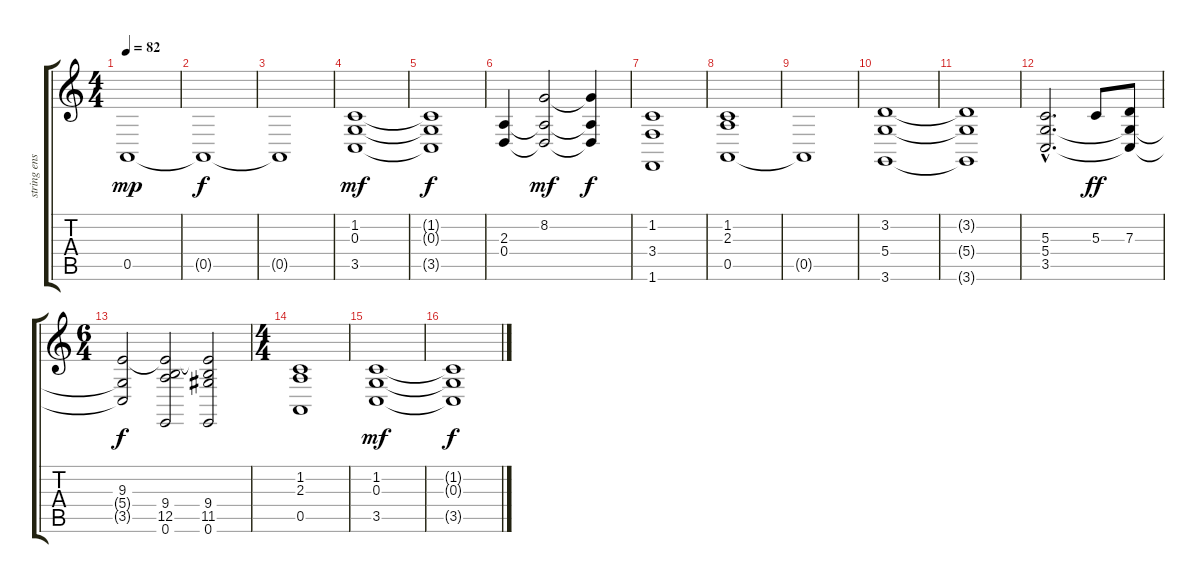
\track ("string ensemble I" "string ens") {instrument stringensemble1}
\staff {score tabs}
\tuning (E4 B3 G3 D3 A2 E2) {hide}
\ts (4 4)
\tempo 82
\clef g2
\ks c
0.5.1{dy mp instrument stringensemble1} |
0.5{t}.1{dy f} |
0.5{t}.1 |
(1.2 0.3 3.5).1{dy mf} |
(1.2{t} 0.3{t} 3.5{t}).1{dy f} |
(2.3 0.4).4 (8.2 2.3{t} 0.4{t}).2{dy mf} (8.2{t} 2.3{t} 0.4{t}).4{dy f} |
(1.2 3.4 1.6).1 |
(1.2 2.3 0.5).1 |
0.5{t}.1 |
(3.2 5.4 3.6).1 |
(3.2{t} 5.4{t} 3.6{t}).1 |
(5.3{hac} 5.4{hac} 3.5{hac}).2{d} 5.3.8{dy ff} (7.3 5.4{t} 3.5{t}).8 |
\ts (6 4)
(9.3 5.4{t} 3.5{t}).2{dy f} (9.3{t} 9.4 12.5 0.6).2 (9.3{t} 9.4 11.5 0.6).2 |
\ts (4 4)
(1.2 2.3 0.5).1 |
(1.2 0.3 3.5).1{dy mf} |
(1.2{t} 0.3{t} 3.5{t}).1{dy f}
